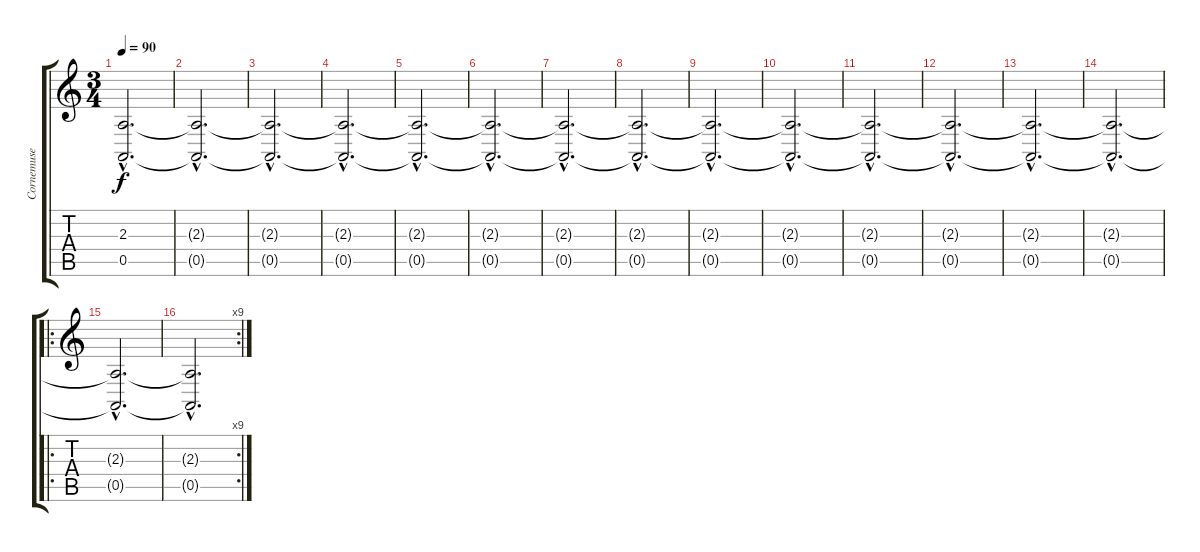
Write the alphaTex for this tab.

\track ("Cornemuse 2" "Cornemuse ") {instrument bagpipe}
\staff {score tabs}
\tuning (E4 B3 G3 D3 A2 E2) {hide}
\ts (3 4)
\tempo 90
\clef g2
\ks c
(2.3{hac t} 0.5{hac t}).2{d dy f} |
(2.3{hac t} 0.5{hac t}).2{d} |
(2.3{hac t} 0.5{hac t}).2{d} |
(2.3{hac t} 0.5{hac t}).2{d} |
(2.3{hac t} 0.5{hac t}).2{d} |
(2.3{hac t} 0.5{hac t}).2{d} |
(2.3{hac t} 0.5{hac t}).2{d} |
(2.3{hac t} 0.5{hac t}).2{d} |
(2.3{hac t} 0.5{hac t}).2{d} |
(2.3{hac t} 0.5{hac t}).2{d} |
(2.3{hac t} 0.5{hac t}).2{d} |
(2.3{hac t} 0.5{hac t}).2{d} |
(2.3{hac t} 0.5{hac t}).2{d} |
(2.3{hac t} 0.5{hac t}).2{d} |
\ro
(2.3{hac t} 0.5{hac t}).2{d} |
\rc 9
(2.3{hac t} 0.5{hac t}).2{d}
